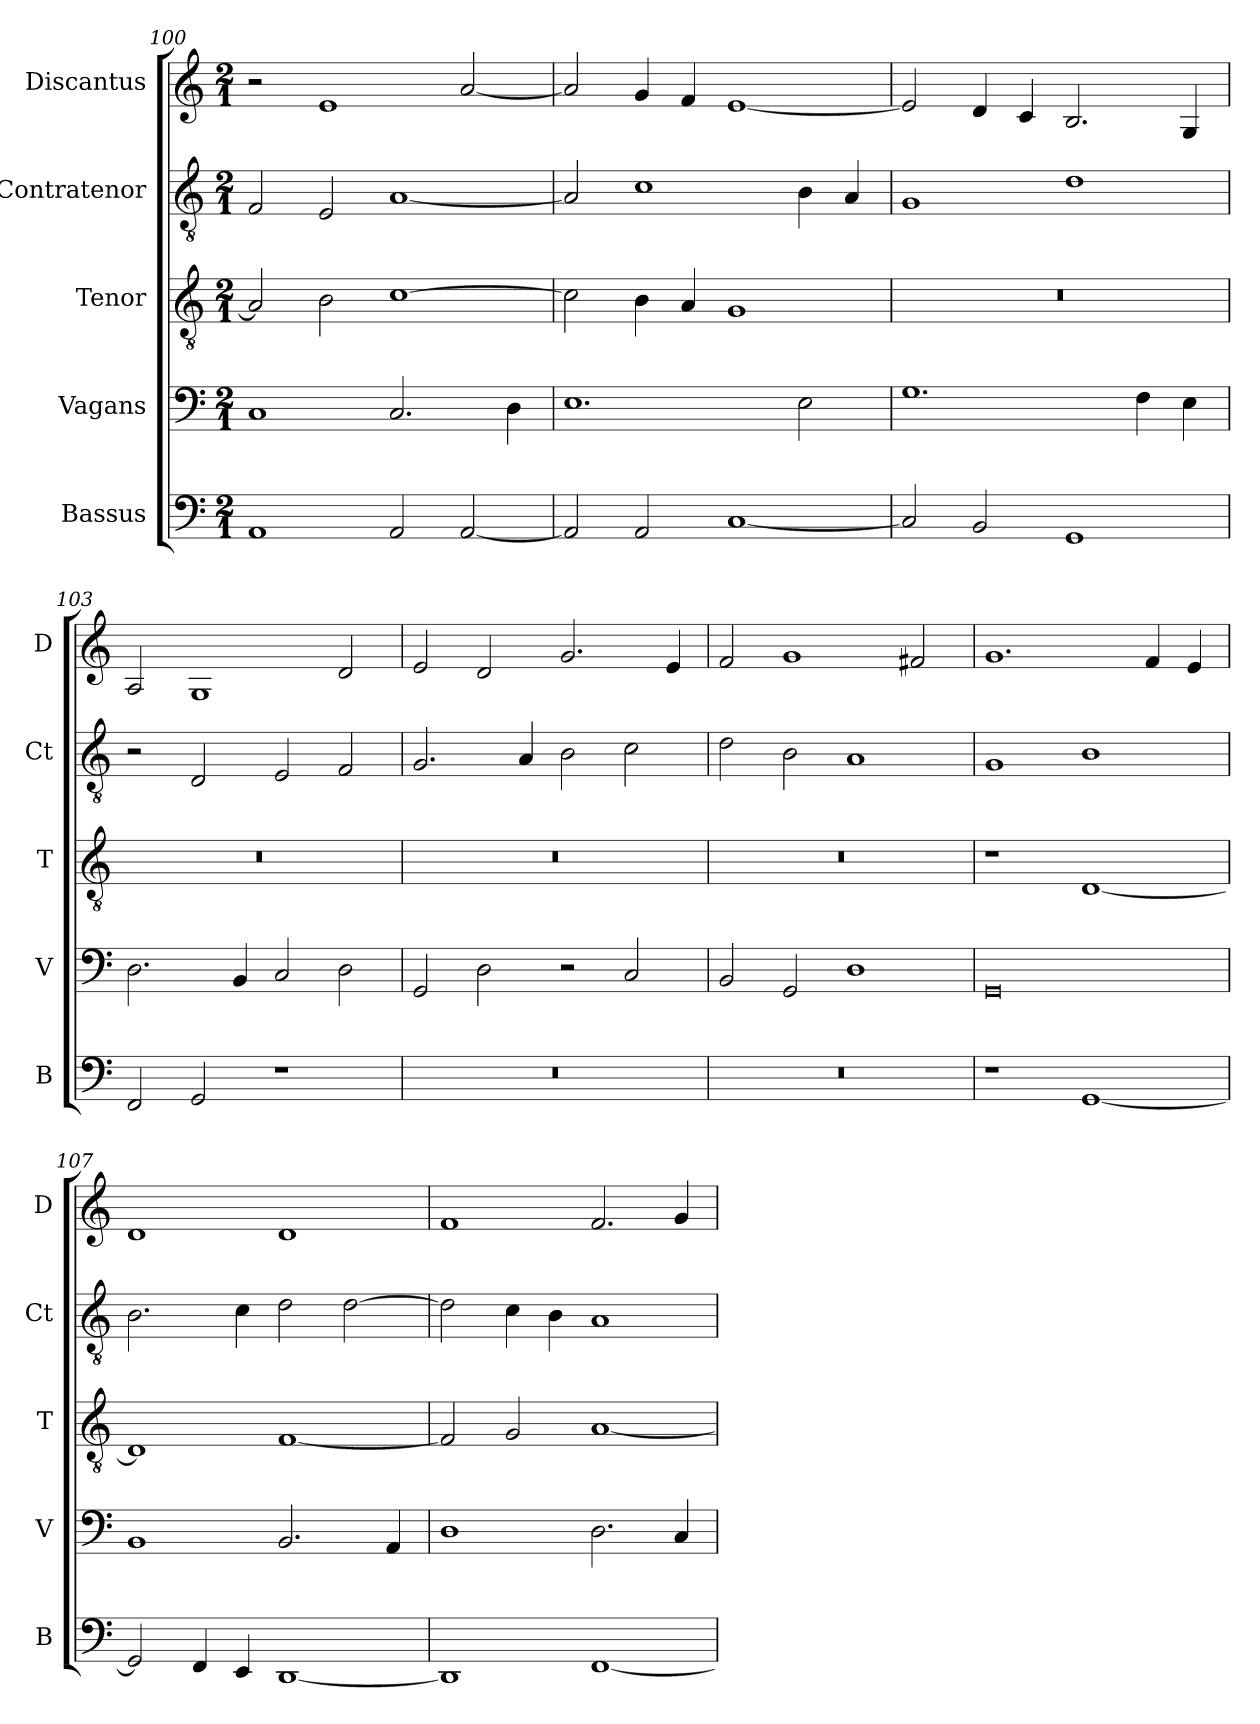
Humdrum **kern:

**kern	**kern	**kern	**kern	**kern
*part5	*part4	*part3	*part2	*part1
*staff5	*staff4	*staff3	*staff2	*staff1
*I"Bassus	*I"Vagans	*I"Tenor	*I"Contratenor	*I"Discantus
*I'B	*I'V	*I'T	*I'Ct	*I'D
*clefF4	*clefF4	*clefGv2	*clefGv2	*clefG2
*k[]	*k[]	*k[]	*k[]	*k[]
*M2/1	*M2/1	*M2/1	*M2/1	*M2/1
=100	=100	=100	=100	=100
1AA	1C	2A/]	2F/	2r
.	.	2B\	2E/	1e
2AA/	2.C/	[1c	[1A	.
[2AA/	.	.	.	[2a/
.	4D\	.	.	.
=101	=101	=101	=101	=101
2AA/]	1.E	2c\]	2A/]	2a/]
2AA/	.	4B\	1c	4g/
.	.	4A/	.	4f/
[1C	.	1G	.	[1e
.	2E\	.	4B\	.
.	.	.	4A/	.
=102	=102	=102	=102	=102
2C/]	1.G	0r	1G	2e/]
2BB/	.	.	.	4d/
.	.	.	.	4c/
1GG	.	.	1d	2.B/
.	4F\	.	.	.
.	4E\	.	.	4G/
=103	=103	=103	=103	=103
2FF/	2.D\	0r	2r	2A/
2GG/	.	.	2D/	1G
.	4BB/	.	.	.
1r	2C/	.	2E/	.
.	2D\	.	2F/	2d/
=104	=104	=104	=104	=104
0r	2GG/	0r	2.G/	2e/
.	2D\	.	.	2d/
.	.	.	4A/	.
.	2r	.	2B\	2.g/
.	2C/	.	2c\	.
.	.	.	.	4e/
=105	=105	=105	=105	=105
0r	2BB/	0r	2d\	2f/
.	2GG/	.	2B\	1g
.	1D	.	1A	.
.	.	.	.	2f#X/
=106	=106	=106	=106	=106
1r	0GG	1r	1G	1.g
[1GG	.	[1D	1B	.
.	.	.	.	4f/
.	.	.	.	4e/
=107	=107	=107	=107	=107
2GG/]	1BB	1D]	2.B\	1d
4FF/	.	.	.	.
4EE/	.	.	4c\	.
[1DD	2.BB/	[1F	2d\	1d
.	.	.	[2d\	.
.	4AA/	.	.	.
=108	=108	=108	=108	=108
1DD]	1D	2F/]	2d\]	1f
.	.	2G/	4c\	.
.	.	.	4B\	.
[1FF	2.D\	[1A	1A	2.f/
.	4C/	.	.	4g/
=	=	=	=	=
*-	*-	*-	*-	*-
